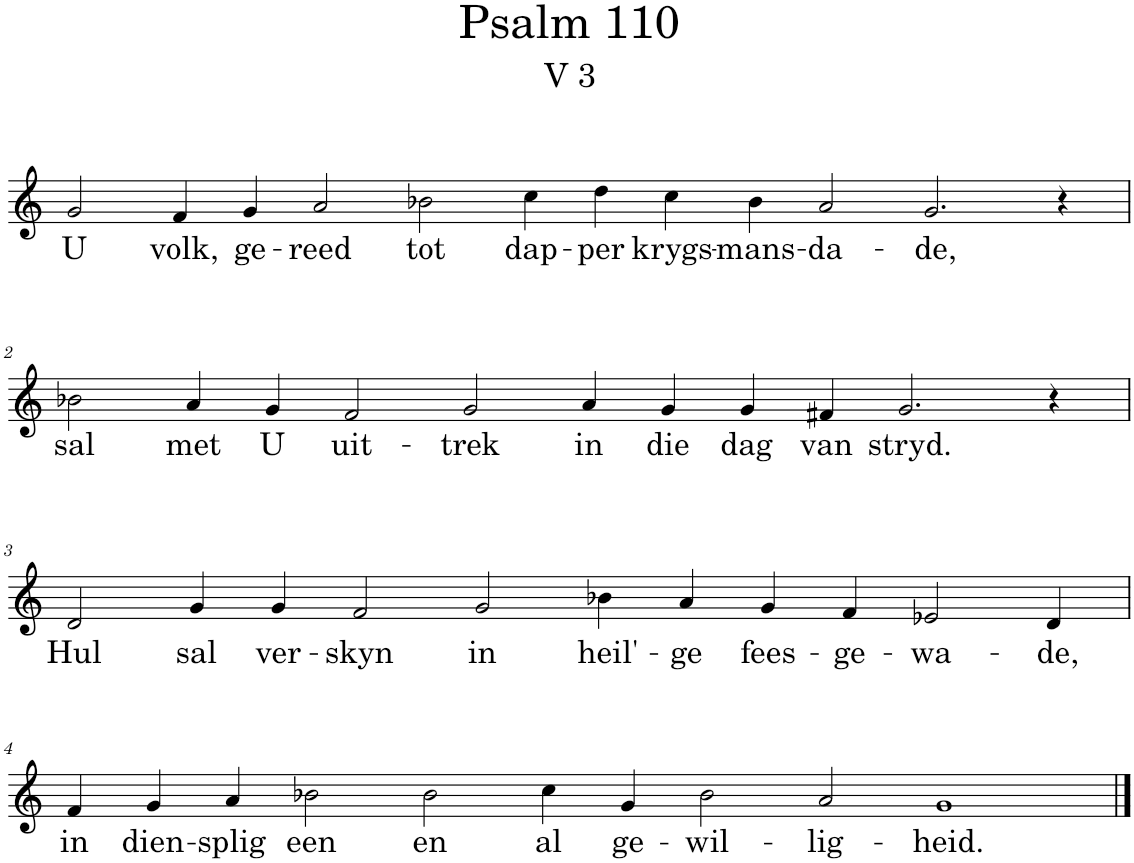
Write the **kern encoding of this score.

**kern	**text
*part1	*part1
*staff1	*staff1
*I"Pipe Organ	*
*I'Org.	*
*clefG2	*
*k[]	*
*M18/4	*
=1	=1
!	!LO:LY:b
2g/	U
!	!LO:LY:b
4f/	volk,
!	!LO:LY:b
4g/	ge-
!	!LO:LY:b
2a/	-reed
!	!LO:LY:b
2b-X\	tot
!	!LO:LY:b
4cc\	dap-
!	!LO:LY:b
4dd\	-per
!	!LO:LY:b
4cc\	krygs-
!	!LO:LY:b
4b-\	-mans-
!	!LO:LY:b
2a/	-da-
!	!LO:LY:b
2.g/	-de,
4r	.
!!LO:LB:g=z
=2	=2
*M16/4	*
!	!LO:LY:b
2b-X\	sal
!	!LO:LY:b
4a/	met
!	!LO:LY:b
4g/	U
!	!LO:LY:b
2f/	uit-
!	!LO:LY:b
2g/	-trek
!	!LO:LY:b
4a/	in
!	!LO:LY:b
4g/	die
!	!LO:LY:b
4g/	dag
!	!LO:LY:b
4f#X/	van
!	!LO:LY:b
2.g/	stryd.
4r	.
!!LO:LB:g=z
=3	=3
*M15/4	*
!	!LO:LY:b
2d/	Hul
!	!LO:LY:b
4g/	sal
!	!LO:LY:b
4g/	ver-
!	!LO:LY:b
2f/	-skyn
!	!LO:LY:b
2g/	in
!	!LO:LY:b
4b-X\	heil'-
!	!LO:LY:b
4a/	-ge
!	!LO:LY:b
4g/	fees-
!	!LO:LY:b
4f/	-ge-
!	!LO:LY:b
2e-X/	-wa-
!	!LO:LY:b
4d/	-de,
!!LO:LB:g=z
=4	=4
*M17/4	*
!	!LO:LY:b
4f/	in
!	!LO:LY:b
4g/	dien-
!	!LO:LY:b
4a/	-splig
!	!LO:LY:b
2b-X\	een
!	!LO:LY:b
2b-\	en
!	!LO:LY:b
4cc\	al
!	!LO:LY:b
4g/	ge-
!	!LO:LY:b
2b-\	-wil-
!	!LO:LY:b
2a/	-lig-
!	!LO:LY:b
1g	-heid.
==	==
*-	*-
